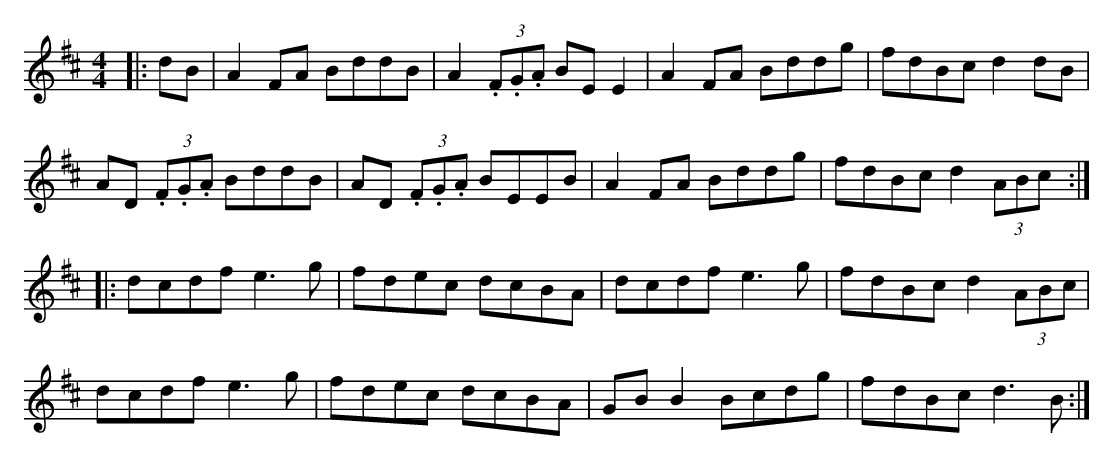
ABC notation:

X:1
M:4/4
K:D
|:dB|A2 FA BddB|A2 (3.F.G.A BE E2|A2 FA Bddg|fdBc d2 dB|
AD (3.F.G.A BddB|AD (3.F.G.A BEEB|A2 FA Bddg|fdBc d2 (3ABc:|
|:dcdf e3g|fdec dcBA|dcdf e3g|fdBc d2 (3ABc|
dcdf e3g|fdec dcBA|GB B2 Bcdg|fdBc d3B:|
